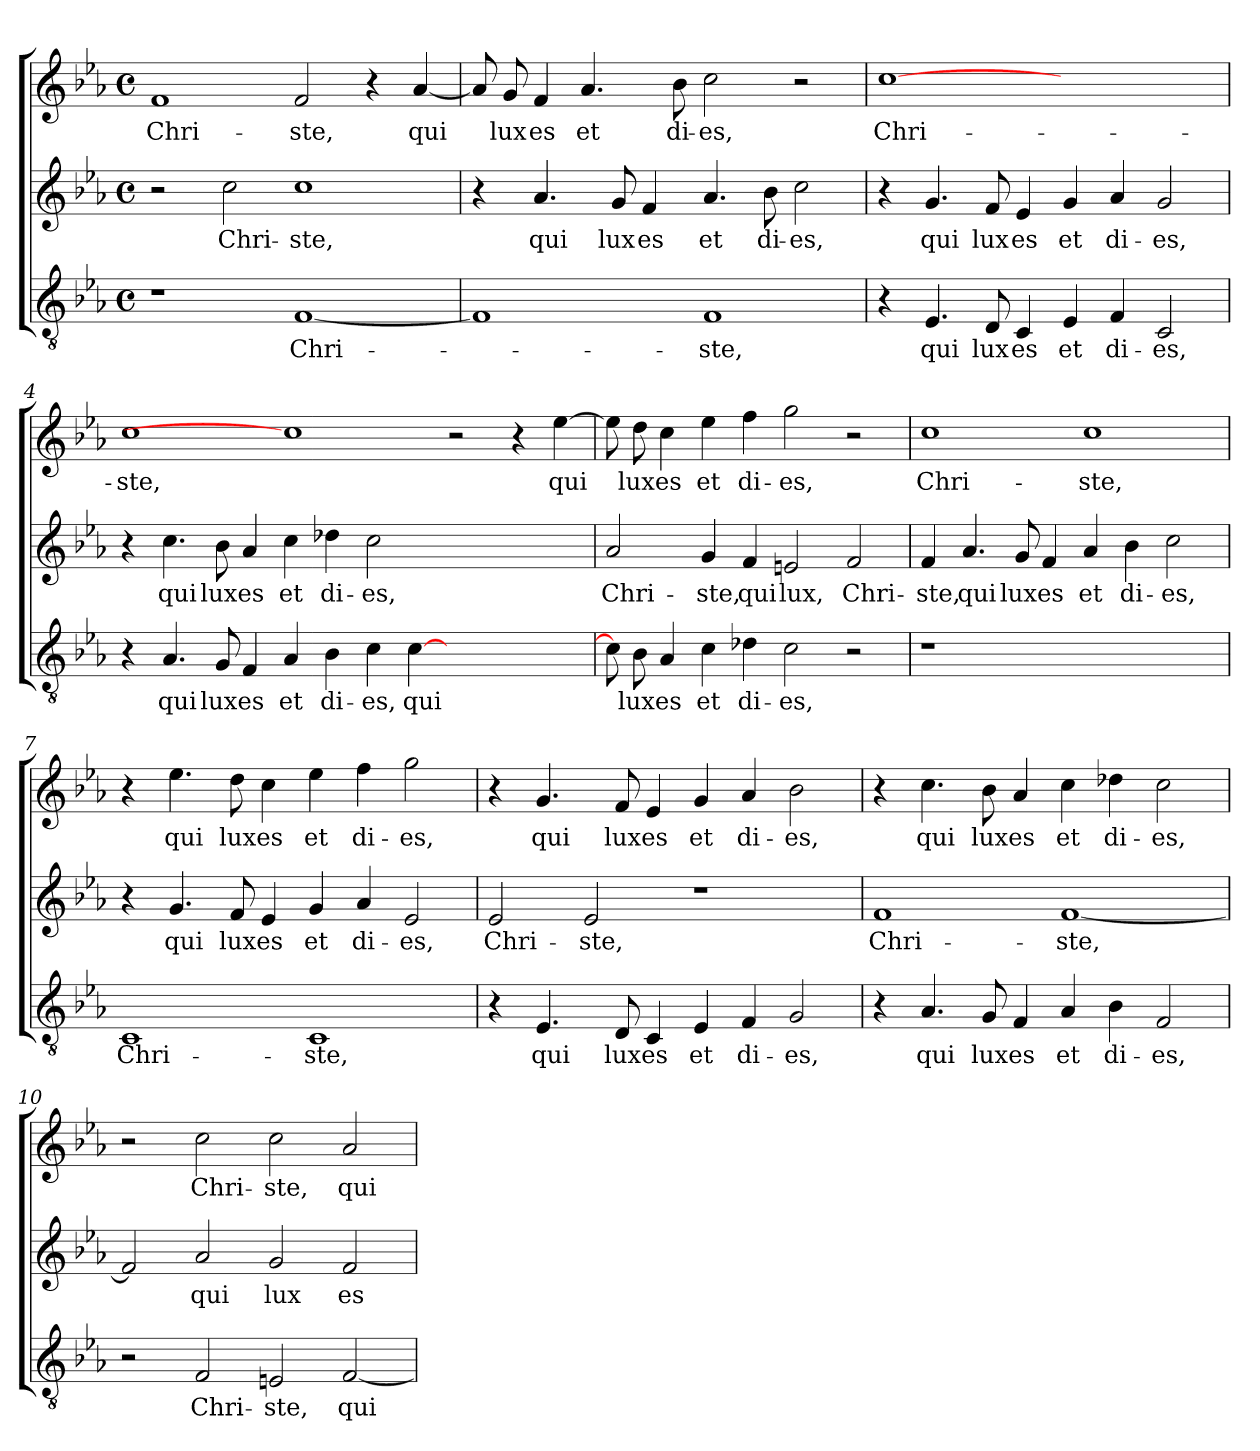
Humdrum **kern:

**kern	**text	**kern	**text	**kern	**text
*part3	*part3	*part2	*part2	*part1	*part1
*staff3	*staff3	*staff2	*staff2	*staff1	*staff1
*clefGv2	*	*clefG2	*	*clefG2	*
*k[b-e-a-]	*	*k[b-e-a-]	*	*k[b-e-a-]	*
*c:	*	*c:	*	*c:	*
*M4/4	*	*M4/4	*	*M4/4	*
*met(c)	*	*met(c)	*	*met(c)	*
=1	=1	=1	=1	=1	=1
1r	.	2r	.	1f	Chri-
.	.	2cc\	Chri-	.	.
[1F	Chri-	1cc	-ste,	2f/	-ste,
.	.	.	.	4r	.
.	.	.	.	[4a-/	qui
=2	=2	=2	=2	=2	=2
1F]	.	4r	.	8a-/]	.
.	.	.	.	8g/	lux
.	.	4.a-/	qui	4f/	es
.	.	.	.	4.a-/	et
.	.	8g/	lux	.	.
.	.	4f/	es	.	.
.	.	.	.	8b-\	di-
1F	-ste,	4.a-/	et	2cc\	-es,
.	.	8b-\	di-	.	.
.	.	2cc\	-es,	2r	.
=3	=3	=3	=3	=3	=3
4r	.	4r	.	[1cc	Chri-
4.E-/	qui	4.g/	qui	.	.
8D/	lux	8f/	lux	.	.
4C/	es	4e-/	es	.	.
4E-/	et	4g/	et	1ryy	.
4F/	di-	4a-/	di-	.	.
2C/	-es,	2g/	-es,	.	.
=4	=4	=4	=4	=4	=4
4r	.	4r	.	1cc	-ste,
4.A-/	qui	4.cc\	qui	.	.
8G/	lux	8b-\	lux	.	.
4F/	es	4a-/	es	.	.
4A-/	et	4cc\	et	1cc]	.
4B-\	di-	4dd-X\	di-	.	.
4c\	-es,	2cc\	-es,	.	.
[4c\	qui	.	.	.	.
1ryy	.	1ryy	.	2r	.
.	.	.	.	4r	.
.	.	.	.	[4ee-\	qui
!!LO:LB:g=z
=5	=5	=5	=5	=5	=5
8c\]	.	2a-/	Chri-	8ee-\]	.
8B-\	lux	.	.	8dd\	lux
4A-/	es	.	.	4cc\	es
4c\	et	4g/	-ste,	4ee-\	et
4d-X\	di-	4f/	qui	4ff\	di-
2c\	-es,	2en/	lux,	2gg\	-es,
2r	.	2f/	Chri-	2r	.
=6	=6	=6	=6	=6	=6
1r	.	4f/	-ste,	1cc	Chri-
.	.	4.a-/	qui	.	.
.	.	8g/	lux	.	.
.	.	4f/	es	.	.
1ryy	.	4a-/	et	1cc	-ste,
.	.	4b-\	di-	.	.
.	.	2cc\	-es,	.	.
=7	=7	=7	=7	=7	=7
1C	Chri-	4r	.	4r	.
.	.	4.g/	qui	4.ee-\	qui
.	.	8f/	lux	8dd\	lux
.	.	4e-/	es	4cc\	es
1C	-ste,	4g/	et	4ee-\	et
.	.	4a-/	di-	4ff\	di-
.	.	2e-/	-es,	2gg\	-es,
=8	=8	=8	=8	=8	=8
4r	.	2e-/	Chri-	4r	.
4.E-/	qui	.	.	4.g/	qui
.	.	2e-/	-ste,	.	.
8D/	lux	.	.	8f/	lux
4C/	es	.	.	4e-/	es
4E-/	et	1r	.	4g/	et
4F/	di-	.	.	4a-/	di-
2G/	-es,	.	.	2b-\	-es,
=9	=9	=9	=9	=9	=9
4r	.	1f	Chri-	4r	.
4.A-/	qui	.	.	4.cc\	qui
8G/	lux	.	.	8b-\	lux
4F/	es	.	.	4a-/	es
4A-/	et	[1f	-ste,	4cc\	et
4B-\	di-	.	.	4dd-X\	di-
2F/	-es,	.	.	2cc\	-es,
!!LO:LB:g=z
=10	=10	=10	=10	=10	=10
2r	.	2f/]	.	2r	.
2F/	Chri-	2a-/	qui	2cc\	Chri-
2En/	-ste,	2g/	lux	2cc\	-ste,
[2F/	qui	2f/	es	2a-/	qui
=	=	=	=	=	=
*-	*-	*-	*-	*-	*-
